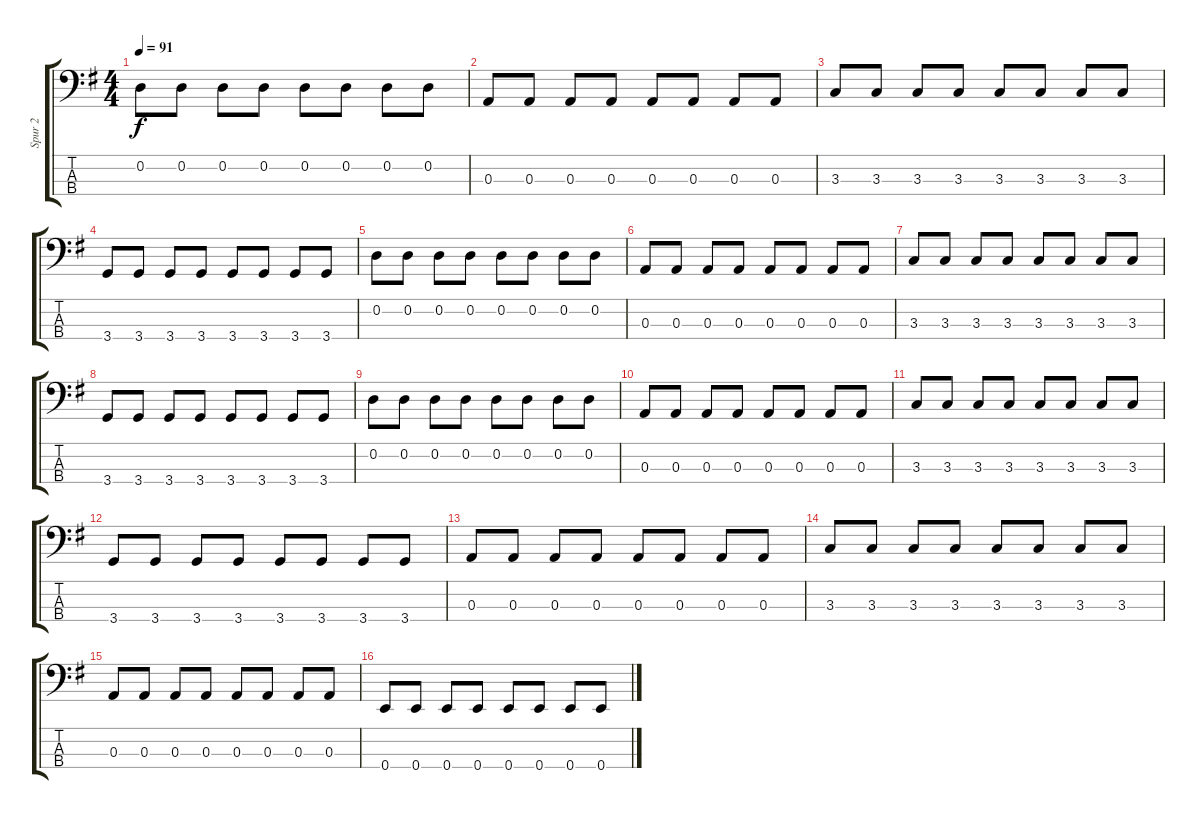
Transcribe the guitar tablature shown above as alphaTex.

\track ("Spur 2" "Spur 2") {instrument electricbasspick}
\staff {score tabs}
\tuning (G2 D2 A1 E1) {hide}
\ts (4 4)
\tempo 91
\clef f4
\ks g
0.2.8{dy f} 0.2.8 0.2.8 0.2.8 0.2.8 0.2.8 0.2.8 0.2.8 |
0.3.8 0.3.8 0.3.8 0.3.8 0.3.8 0.3.8 0.3.8 0.3.8 |
3.3.8 3.3.8 3.3.8 3.3.8 3.3.8 3.3.8 3.3.8 3.3.8 |
3.4.8 3.4.8 3.4.8 3.4.8 3.4.8 3.4.8 3.4.8 3.4.8 |
0.2.8 0.2.8 0.2.8 0.2.8 0.2.8 0.2.8 0.2.8 0.2.8 |
0.3.8 0.3.8 0.3.8 0.3.8 0.3.8 0.3.8 0.3.8 0.3.8 |
3.3.8 3.3.8 3.3.8 3.3.8 3.3.8 3.3.8 3.3.8 3.3.8 |
3.4.8 3.4.8 3.4.8 3.4.8 3.4.8 3.4.8 3.4.8 3.4.8 |
0.2.8 0.2.8 0.2.8 0.2.8 0.2.8 0.2.8 0.2.8 0.2.8 |
0.3.8 0.3.8 0.3.8 0.3.8 0.3.8 0.3.8 0.3.8 0.3.8 |
3.3.8 3.3.8 3.3.8 3.3.8 3.3.8 3.3.8 3.3.8 3.3.8 |
3.4.8 3.4.8 3.4.8 3.4.8 3.4.8 3.4.8 3.4.8 3.4.8 |
0.3.8 0.3.8 0.3.8 0.3.8 0.3.8 0.3.8 0.3.8 0.3.8 |
3.3.8 3.3.8 3.3.8 3.3.8 3.3.8 3.3.8 3.3.8 3.3.8 |
0.3.8 0.3.8 0.3.8 0.3.8 0.3.8 0.3.8 0.3.8 0.3.8 |
0.4.8 0.4.8 0.4.8 0.4.8 0.4.8 0.4.8 0.4.8 0.4.8
